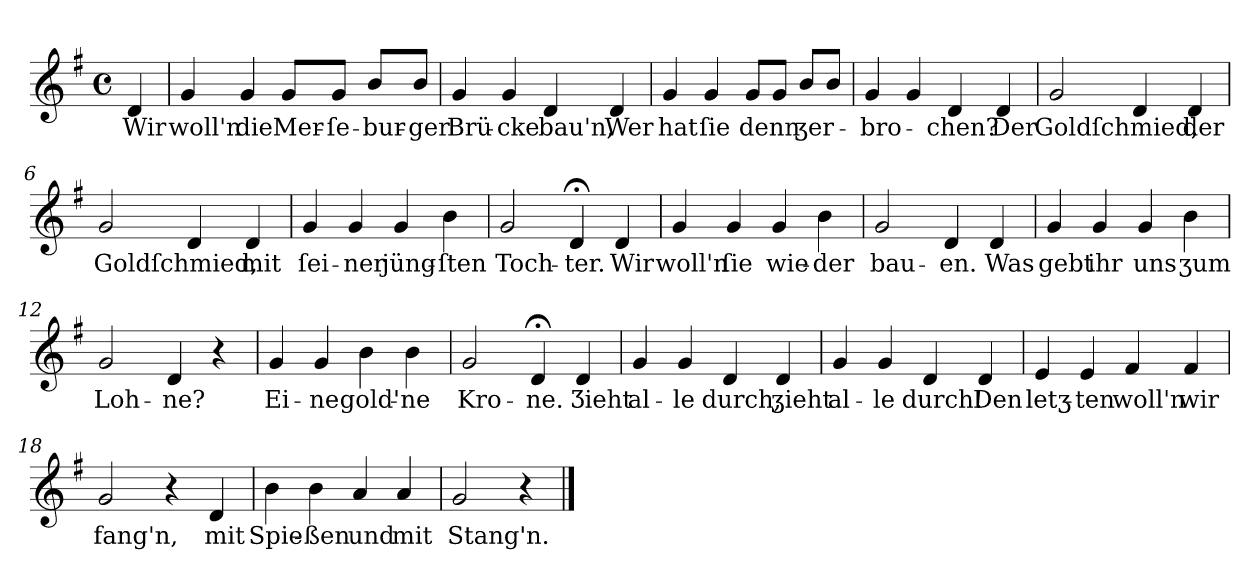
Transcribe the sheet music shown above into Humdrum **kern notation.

**kern	**text
*part1	*part1
*staff1	*staff1
*clefG2	*
*k[f#]	*
*G:	*
*M4/4	*
*met(c)	*
=	=
4d	Wir
=1	=1
4g	woll'n
4g	die
8g/L	Mer-
8g/J	-ſe-
8b/L	-bur-
8b/J	-ger
=2	=2
4g	Brü-
4g	-cke
4d	bau'n,
4d	Wer
=3	=3
4g	hat
4g	ſie
8g/L	denn
8g/J	.
8b/L	ʒer-
8b/J	.
=4	=4
4g	-bro-
4g	.
4d	-chen?
4d	Der
=5	=5
2g	Goldſchmied,
4d	.
4d	der
=6	=6
2g	Goldſchmied,
4d	.
4d	mit
=7	=7
4g	ſei-
4g	-ner
4g	jüng-
4b	-ſten
=8	=8
2g	Toch-
4d;<	-ter.
4d	Wir
=9	=9
4g	woll'n
4g	ſie
4g	wie-
4b	-der
=10	=10
2g	bau-
4d	-en.
4d	Was
=11	=11
4g	gebt
4g	ihr
4g	uns
4b	ʒum
=12	=12
2g	Loh-
4d	-ne?
4r	.
=13	=13
4g	Ei-
4g	-ne
4b	gold'-
4b	-ne
=14	=14
2g	Kro-
4d;<	-ne.
4d	Ʒieht
=15	=15
4g	al-
4g	-le
4d	durch,
4d	ʒieht
=16	=16
4g	al-
4g	-le
4d	durch!
4d	Den
=17	=17
4e	letʒ-
4e	-ten
4f#	woll'n
4f#	wir
=18	=18
2g	fang'n,
4r	.
4d	mit
=19	=19
4b	Spie-
4b	-ßen
4a	und
4a	mit
=20	=20
2g	Stang'n.
4r	.
==	==
*-	*-
